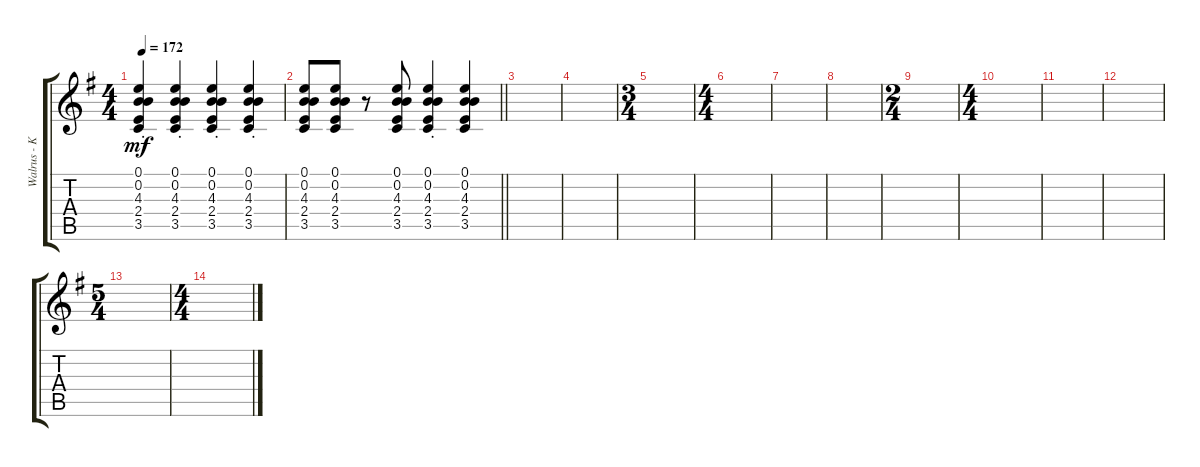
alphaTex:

\track ("Walrus - Koala" "Walrus - K") {instrument overdrivenguitar}
\staff {score tabs}
\tuning (E4 B3 G3 D3 A2 E2) {hide}
\ts (4 4)
\tempo 172
\clef g2
\ks g
(0.1{st} 0.2{st} 4.3{st} 2.4{st} 3.5{st}).4{dy mf} (0.1{st} 0.2{st} 4.3{st} 2.4{st} 3.5{st}).4 (0.1{st} 0.2{st} 4.3{st} 2.4{st} 3.5{st}).4 (0.1{st} 0.2{st} 4.3{st} 2.4{st} 3.5{st}).4 |
\barLineRight lightlight
(0.1 0.2 4.3 2.4 3.5).8 (0.1 0.2 4.3 2.4 3.5).8 r.8 (0.1 0.2 4.3 2.4 3.5).8 (0.1{st} 0.2{st} 4.3{st} 2.4{st} 3.5{st}).4 (0.1 0.2 4.3 2.4 3.5).4 |
\section ("" "")
|
|
\ts (3 4)
|
\ts (4 4)
|
|
|
\ts (2 4)
|
\ts (4 4)
|
|
|
\ts (5 4)
|
\ts (4 4)
